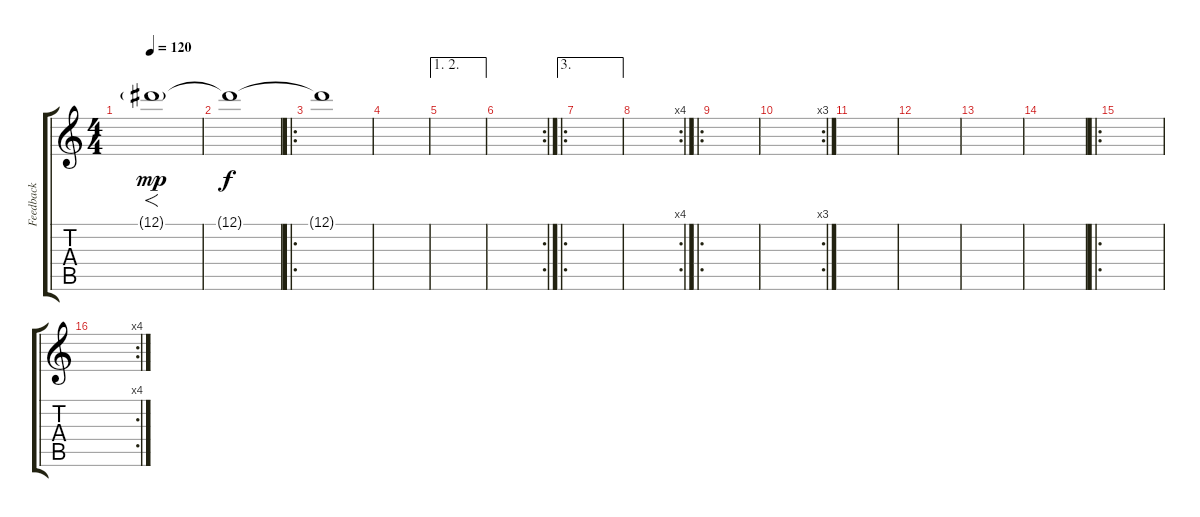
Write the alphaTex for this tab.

\track ("Feedback" "Feedback") {instrument distortionguitar}
\staff {score tabs}
\tuning (Eb4 Bb3 Gb3 Db3 Ab2 Db2) {hide}
\ts (4 4)
\tempo 120
\clef g2
\ks c
12.1{g}.1{f dy mp instrument distortionguitar} |
12.1{t}.1{dy f} |
\ro
12.1{t}.1 |
|
\ae (1 2)
|
\rc 2
|
\ae 3
\ro
|
\rc 4
|
\ro
|
\rc 3
|
|
|
|
|
\ro
|
\rc 4
